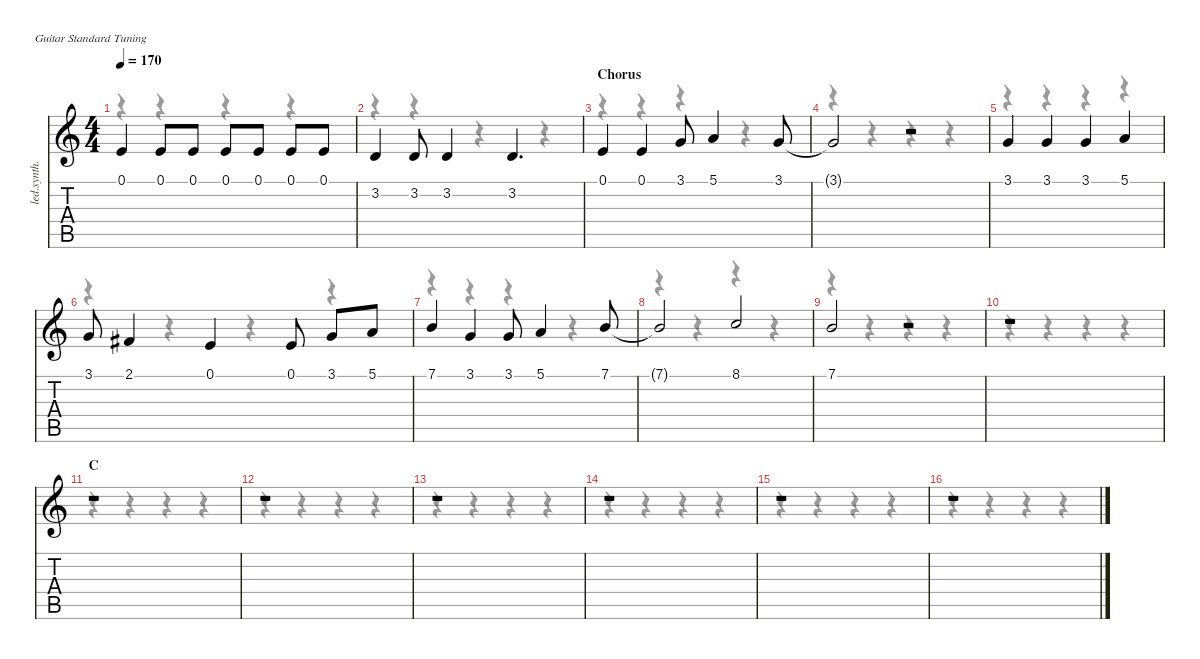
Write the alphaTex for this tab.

\defaultSystemsLayout 4
\hideDynamics
\bracketExtendMode nobrackets
\otherSystemsTrackNameOrientation horizontal
\track ("Vocal" "led.synth.") {instrument lead6voice}
\staff {score tabs}
\tuning (E4 B3 G3 D3 A2 E2)
\voice
\ts (4 4)
\tempo 170
\clef g2
\ks c
0.1.4{dy f} 0.1.8 0.1.8 0.1.8 0.1.8 0.1.8 0.1.8 |
3.2.4 3.2.8 3.2.4 3.2.4{d} |
\section ("" "Chorus")
0.1.4 0.1.4 3.1.8 5.1.4 3.1.8 |
3.1{t}.2 r.2 |
3.1.4 3.1.4 3.1.4 5.1.4 |
3.1.8 2.1{acc #}.4 0.1.4 0.1.8 3.1.8 5.1.8 |
7.1.4 3.1.4 3.1.8 5.1.4 7.1.8 |
7.1{t}.2 8.1.2 |
7.1.2 r.2 |
r.1 |
\section ("" "C")
r.1 |
r.1 |
r.1 |
r.1 |
r.1 |
r.1
\voice
\clef g2
\ottava regular
\simile none
\ks c
r.4{dy mf} r.4 r.4 r.4 |
r.4 r.4 r.4 r.4 |
r.4 r.4 r.4 r.4 |
r.4 r.4 r.4 r.4 |
r.4 r.4 r.4 r.4 |
r.4 r.4 r.4 r.4 |
r.4 r.4 r.4 r.4 |
r.4 r.4 r.4 r.4 |
r.4 r.4 r.4 r.4 |
r.4 r.4 r.4 r.4 |
r.4 r.4 r.4 r.4 |
r.4 r.4 r.4 r.4 |
r.4 r.4 r.4 r.4 |
r.4 r.4 r.4 r.4 |
r.4 r.4 r.4 r.4 |
r.4 r.4 r.4 r.4
